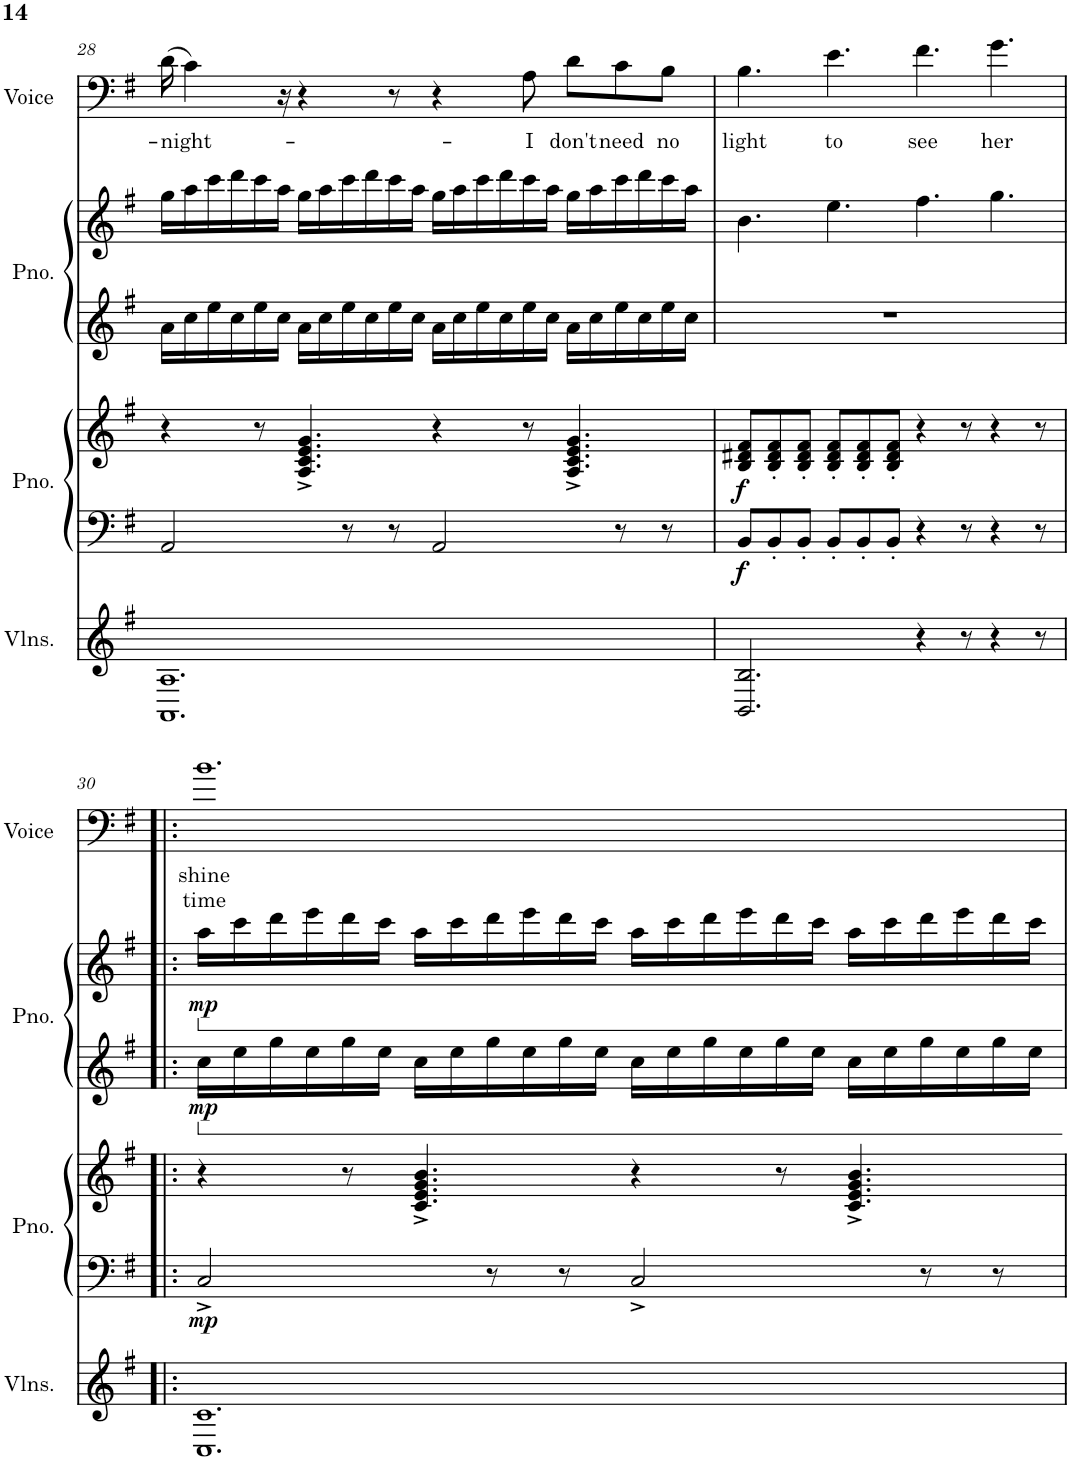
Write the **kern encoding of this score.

**kern	**kern	**kern	**dynam	**kern	**kern	**dynam	**kern	**text	**text
*part4	*part3	*part3	*part3	*part2	*part2	*part2	*part1	*part1	*part1
*staff6	*staff5	*staff4	*staff4/5	*staff3	*staff2	*staff2/3	*staff1	*staff1	*staff1
*I"Violins	*I"Piano	*	*	*I"Piano	*	*	*I"Voice	*	*
*I'Vlns.	*I'Pno.	*	*	*I'Pno.	*	*	*I'Voice	*	*
!!LO:PB:g=z
*clefG2	*clefF4	*clefG2	*	*clefG2	*clefG2	*	*clefF4	*	*
*k[f#]	*k[f#]	*k[f#]	*	*k[f#]	*k[f#]	*	*k[f#]	*	*
*M12/8	*M12/8	*M12/8	*	*M12/8	*M12/8	*	*M12/8	*	*
=28	=28	=28	=28	=28	=28	=28	=28	=28	=28
!	!	!	!	!	!	!	!	!LO:LY:b	!
1.AA 1.A	2AA/	4r	.	16a\LL	16gg\LL	.	(16d\	-night-	.
.	.	.	.	16cc\	16aa\	.	4c\)	.	.
.	.	.	.	16ee\	16ccc\	.	.	.	.
.	.	.	.	16cc\	16ddd\	.	.	.	.
.	.	8r	.	16ee\	16ccc\	.	.	.	.
.	.	.	.	16cc\JJ	16aa\JJ	.	16r	.	.
.	.	4.A/^ 4.c/^ 4.e/^ 4.g/^	.	16a\LL	16gg\LL	.	4r	.	.
.	.	.	.	16cc\	16aa\	.	.	.	.
.	8r	.	.	16ee\	16ccc\	.	.	.	.
.	.	.	.	16cc\	16ddd\	.	.	.	.
.	8r	.	.	16ee\	16ccc\	.	8r	.	.
.	.	.	.	16cc\JJ	16aa\JJ	.	.	.	.
.	2AA/	4r	.	16a\LL	16gg\LL	.	4r	.	.
.	.	.	.	16cc\	16aa\	.	.	.	.
.	.	.	.	16ee\	16ccc\	.	.	.	.
.	.	.	.	16cc\	16ddd\	.	.	.	.
!	!	!	!	!	!	!	!	!LO:LY:b	!
.	.	8r	.	16ee\	16ccc\	.	8A\	I	.
.	.	.	.	16cc\JJ	16aa\JJ	.	.	.	.
!	!	!	!	!	!	!	!	!LO:LY:b	!
.	.	4.A/^ 4.c/^ 4.e/^ 4.g/^	.	16a\LL	16gg\LL	.	8d\L	don't	.
.	.	.	.	16cc\	16aa\	.	.	.	.
!	!	!	!	!	!	!	!	!LO:LY:b	!
.	8r	.	.	16ee\	16ccc\	.	8c\	need	.
.	.	.	.	16cc\	16ddd\	.	.	.	.
!	!	!	!	!	!	!	!	!LO:LY:b	!
.	8r	.	.	16ee\	16ccc\	.	8B\J	no	.
.	.	.	.	16cc\JJ	16aa\JJ	.	.	.	.
=29	=29	=29	=29	=29	=29	=29	=29	=29	=29
!	!	!	!LO:DY:b=2	!	!	!	!	!LO:LY:b	!
!	!	!	!LO:DY:n=1:b	!	!	!	!	!	!
2.BB/ 2.B/	8BB/L	8B/ 8d#X/ 8f#/L	f f	1.r	4.b\	.	4.B\	light	.
.	8BB'/	8B/' 8d#/' 8f#/'	.	.	.	.	.	.	.
.	8BB'/J	8B/' 8d#/' 8f#/'J	.	.	.	.	.	.	.
!	!	!	!	!	!	!	!	!LO:LY:b	!
.	8BB'/L	8B/' 8d#/' 8f#/'L	.	.	4.ee\	.	4.e\	to	.
.	8BB'/	8B/' 8d#/' 8f#/'	.	.	.	.	.	.	.
.	8BB'/J	8B/' 8d#/' 8f#/'J	.	.	.	.	.	.	.
!	!	!	!	!	!	!	!	!LO:LY:b	!
4r	4r	4r	.	.	4.ff#\	.	4.f#\	see	.
8r	8r	8r	.	.	.	.	.	.	.
!	!	!	!	!	!	!	!	!LO:LY:b	!
4r	4r	4r	.	.	4.gg\	.	4.g\	her	.
8r	8r	8r	.	.	.	.	.	.	.
!!LO:LB:g=z
=30!|:	=30!|:	=30!|:	=30!|:	=30!|:	=30!|:	=30!|:	=30!|:	=30!|:	=30!|:
!	!	!	!LO:DY:b=2	!	!	!LO:DY:b=2	!	!LO:LY:b	!LO:LY:b
!	!	!	!	!	!	!LO:DY:n=1:b	!	!	!
1.C 1.c	2C^/	4r	mp	16cc\LL	16aa\LL	mp mp	1.b	shine	time
.	.	.	.	16ee\	16ccc\	.	.	.	.
.	.	.	.	16gg\	16ddd\	.	.	.	.
.	.	.	.	16ee\	16eee\	.	.	.	.
.	.	8r	.	16gg\	16ddd\	.	.	.	.
.	.	.	.	16ee\JJ	16ccc\JJ	.	.	.	.
.	.	4.c/^ 4.e/^ 4.g/^ 4.b/^	.	16cc\LL	16aa\LL	.	.	.	.
.	.	.	.	16ee\	16ccc\	.	.	.	.
.	8r	.	.	16gg\	16ddd\	.	.	.	.
.	.	.	.	16ee\	16eee\	.	.	.	.
.	8r	.	.	16gg\	16ddd\	.	.	.	.
.	.	.	.	16ee\JJ	16ccc\JJ	.	.	.	.
.	2C^/	4r	.	16cc\LL	16aa\LL	.	.	.	.
.	.	.	.	16ee\	16ccc\	.	.	.	.
.	.	.	.	16gg\	16ddd\	.	.	.	.
.	.	.	.	16ee\	16eee\	.	.	.	.
.	.	8r	.	16gg\	16ddd\	.	.	.	.
.	.	.	.	16ee\JJ	16ccc\JJ	.	.	.	.
.	.	4.c/^ 4.e/^ 4.g/^ 4.b/^	.	16cc\LL	16aa\LL	.	.	.	.
.	.	.	.	16ee\	16ccc\	.	.	.	.
.	8r	.	.	16gg\	16ddd\	.	.	.	.
.	.	.	.	16ee\	16eee\	.	.	.	.
.	8r	.	.	16gg\	16ddd\	.	.	.	.
.	.	.	.	16ee\JJ	16ccc\JJ	.	.	.	.
=	=	=	=	=	=	=	=	=	=
*-	*-	*-	*-	*-	*-	*-	*-	*-	*-
